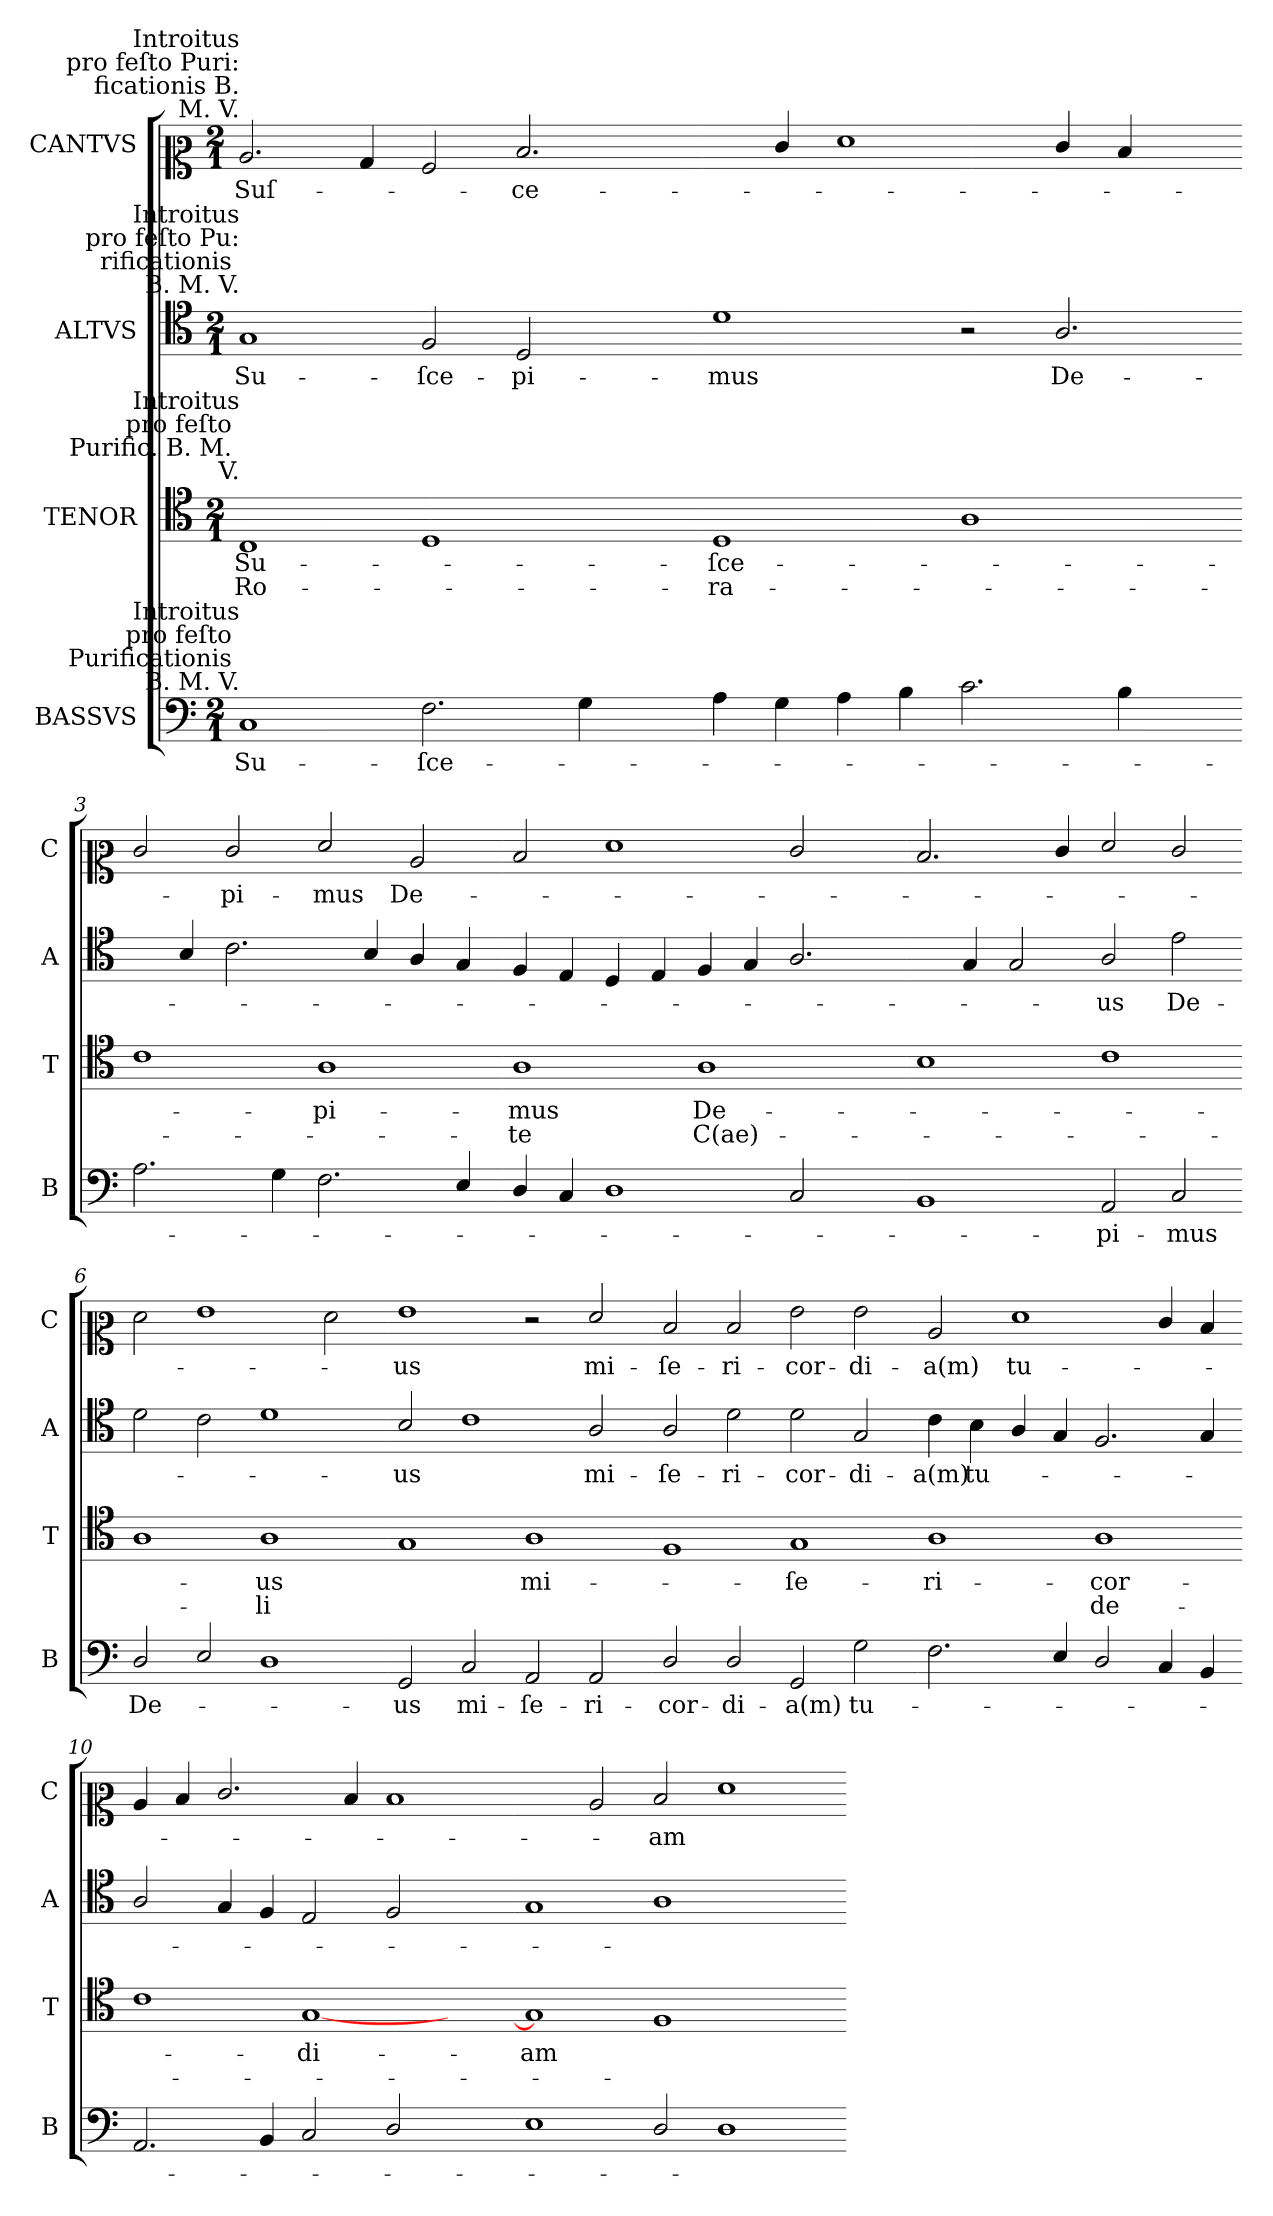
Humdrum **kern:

**kern	**text	**kern	**text	**text	**kern	**text	**kern	**text
*part4	*part4	*part3	*part3	*part3	*part2	*part2	*part1	*part1
*staff4	*staff4	*staff3	*staff3	*staff3	*staff2	*staff2	*staff1	*staff1
*I"BASSVS	*	*I"TENOR	*	*	*I"ALTVS	*	*I"CANTVS	*
*I'B	*	*I'T	*	*	*I'A	*	*I'C	*
*clefF4	*	*clefC4	*	*	*clefC4	*	*clefC2	*
*k[]	*	*k[]	*	*	*k[]	*	*k[]	*
*M2/1	*	*M2/1	*	*	*M2/1	*	*M2/1	*
=1	=1	=1	=1	=1	=1	=1	=1	=1
!	!	!	!	!	!	!	!LO:TX:a:rj:t=Introitus\npro feſto Puri&colon;\nficationis B.\nM. V.	!
!	!	!	!	!	!LO:TX:a:rj:t=Introitus\npro feſto Pu&colon;\nrificationis \nB. M. V.	!	!	!
!	!	!LO:TX:a:rj:t=Introitus\npro feſto \nPurific. B. M. \nV.	!	!	!	!	!	!
!LO:TX:a:rj:t=Introitus\npro feſto \nPurificationis \nB. M. V.	!	!	!	!	!	!	!	!
1C/	Su-	1C/	Su-	Ro-	1G/	Su-	2.c/	Suſ-
.	.	.	.	.	.	.	4B/	.
2.F\	-ſce-	1D/	.	.	2F/	-ſce-	2A/	.
.	.	.	.	.	2D/	-pi-	2.d/	-ce-
4G\	.	.	.	.	.	.	.	.
4ryy	.	4ryy	.	.	4ryy	.	.	.
=2-	=2-	=2-	=2-	=2-	=2-	=2-	=2-	=2-
4A\	.	1D/	-ſce-	-ra-	1d\	-mus	4ryy	.
4G\	.	.	.	.	.	.	4e/	.
4A\	.	.	.	.	.	.	1f\	.
4B\	.	.	.	.	.	.	.	.
2.c\	.	1A\	.	.	2r	.	.	.
.	.	.	.	.	2.A/	De-	4e/	.
4B\	.	.	.	.	.	.	4d/	.
4ryy	.	4ryy	.	.	.	.	4ryy	.
=3-	=3-	=3-	=3-	=3-	=3-	=3-	=3-	=3-
2.A\	.	1c\	.	.	4ryy	.	2e/	.
.	.	.	.	.	4B/	.	.	.
.	.	.	.	.	2.c\	.	2e/	-pi-
4G\	.	.	.	.	.	.	.	.
2.F\	.	1A\	-pi-	.	.	.	2f/	-mus
.	.	.	.	.	4B/	.	.	.
.	.	.	.	.	4A/	.	2c/	De-
4E/	.	.	.	.	4G/	.	.	.
=4-	=4-	=4-	=4-	=4-	=4-	=4-	=4-	=4-
4D/	.	1A\	-mus	-te	4F/	.	2d/	.
4C/	.	.	.	.	4E/	.	.	.
1D\	.	.	.	.	4D/	.	1f\	.
.	.	.	.	.	4E/	.	.	.
.	.	1A\	De-	C(ae)-	4F/	.	.	.
.	.	.	.	.	4G/	.	.	.
2C/	.	.	.	.	2.A/	.	2e/	.
4ryy	.	4ryy	.	.	.	.	4ryy	.
=5-	=5-	=5-	=5-	=5-	=5-	=5-	=5-	=5-
1BB/	.	1B\	.	.	4ryy	.	2.d/	.
.	.	.	.	.	4G/	.	.	.
.	.	.	.	.	2G/	.	.	.
.	.	.	.	.	.	.	4e/	.
2AA/	-pi-	1c\	.	.	2A/	-us	2f/	.
2C/	-mus	.	.	.	2e\	De-	2e/	.
=6-	=6-	=6-	=6-	=6-	=6-	=6-	=6-	=6-
2D/	De-	1A\	.	.	2d\	.	2f\	.
2E/	.	.	.	.	2c\	.	1g\	.
1D\	.	1A\	-us	-li	1d\	.	.	.
.	.	.	.	.	.	.	2f\	.
=7-	=7-	=7-	=7-	=7-	=7-	=7-	=7-	=7-
2GG/	-us	1G/	.	.	2B/	-us	1g\	-us
2C/	mi-	.	.	.	1c\	.	.	.
2AA/	-ſe-	1A\	mi-	.	.	.	2r	.
2AA/	-ri-	.	.	.	2A/	mi-	2f/	mi-
=8-	=8-	=8-	=8-	=8-	=8-	=8-	=8-	=8-
2D/	-cor-	1F/	.	.	2A/	-ſe-	2d/	-ſe-
2D/	-di-	.	.	.	2d\	-ri-	2d/	-ri-
2GG/	-a(m)	1G/	-ſe-	.	2d\	-cor-	2g\	-cor-
2G\	tu-	.	.	.	2G/	-di-	2g\	-di-
=9-	=9-	=9-	=9-	=9-	=9-	=9-	=9-	=9-
2.F\	.	1A\	-ri-	.	4c\	-a(m)	2c/	-a(m)
.	.	.	.	.	4B\	tu-	.	.
.	.	.	.	.	4A/	.	1f\	tu-
4E/	.	.	.	.	4G/	.	.	.
2D/	.	1A\	-cor-	de-	2.F/	.	.	.
4C/	.	.	.	.	.	.	4e/	.
4BB/	.	.	.	.	4G/	.	4d/	.
=10-	=10-	=10-	=10-	=10-	=10-	=10-	=10-	=10-
2.AA/	.	1c\	.	.	2A/	.	4c/	.
.	.	.	.	.	.	.	4d/	.
.	.	.	.	.	4G/	.	2.e/	.
4BB/	.	.	.	.	4F/	.	.	.
2C/	.	[1G/	-di-	.	2E/	.	.	.
.	.	.	.	.	.	.	4d/	.
2D/	.	.	.	.	2F/	.	1d/	.
2ryy	.	2ryy	.	.	2ryy	.	.	.
=11-	=11-	=11-	=11-	=11-	=11-	=11-	=11-	=11-
1E\	.	1G/]	-am	.	1G/	.	2ryy	.
.	.	.	.	.	.	.	2c/	.
2D/	.	1F/	.	.	1A\	.	2d/	-am
1D\	.	.	.	.	.	.	1f\	.
.	.	2ryy	.	.	2ryy	.	.	.
=-	=-	=-	=-	=-	=-	=-	=-	=-
*-	*-	*-	*-	*-	*-	*-	*-	*-
